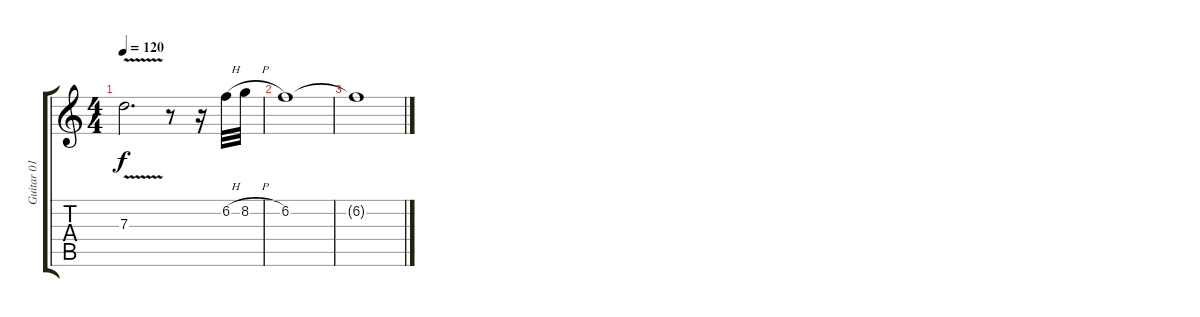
\track ("Guitar 01 - Solo" "Guitar 01 ") {instrument distortionguitar}
\staff {score tabs}
\tuning (E4 B3 G3 D3 A2 E2) {hide}
\ts (4 4)
\tempo 120
\clef g2
\ks c
7.3{v t}.2{d dy f} r.8 r.16 6.2{h}.32 8.2{h}.32 |
6.2.1 |
6.2{t}.1
